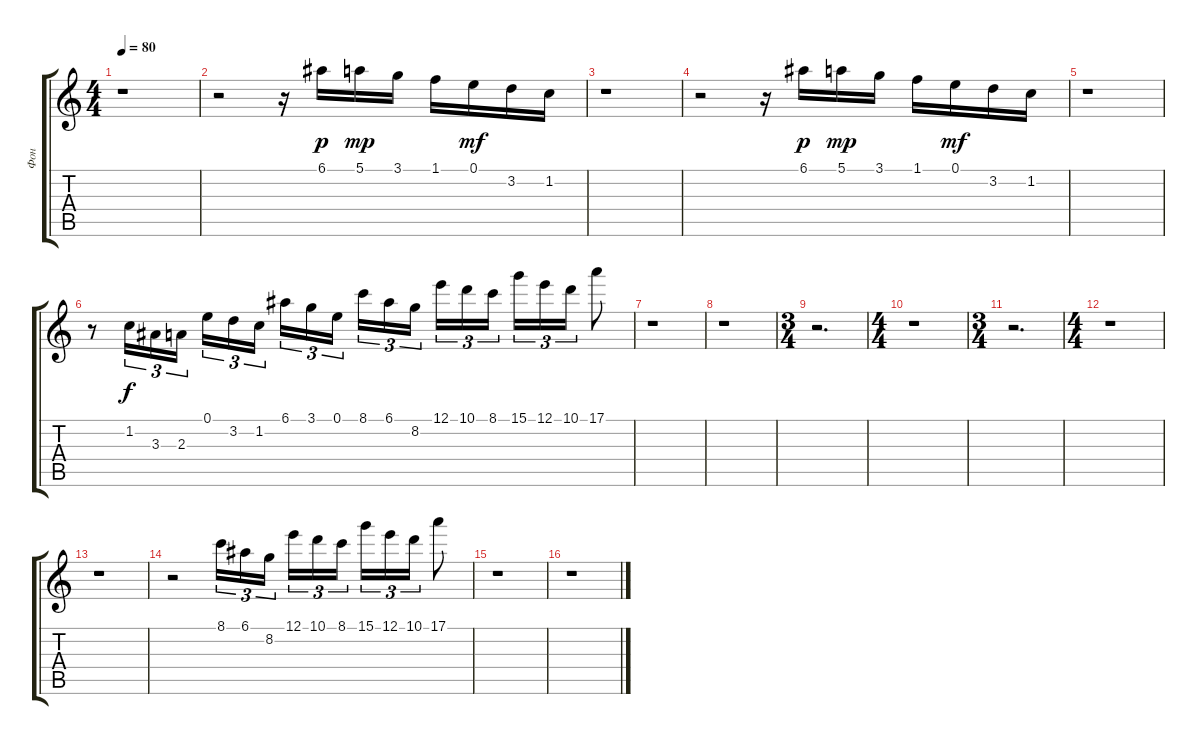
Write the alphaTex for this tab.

\track ("Фон" "Фон") {instrument synthbass2}
\staff {score tabs}
\tuning (E4 B3 G3 D3 A2 E2) {hide}
\ts (4 4)
\tempo 80
\clef g2
\ks c
r.1{dy p} |
r.2 r.16 6.1.16 5.1.16{dy mp} 3.1.16 1.1.16 0.1.16{dy mf} 3.2.16 1.2.16 |
r.1 |
r.2 r.16 6.1.16{dy p} 5.1.16{dy mp} 3.1.16 1.1.16 0.1.16{dy mf} 3.2.16 1.2.16 |
r.1 |
r.8 1.2.16{tu (3 2) dy f} 3.3.16{tu (3 2)} 2.3.16{tu (3 2)} 0.1.16{tu (3 2)} 3.2.16{tu (3 2)} 1.2.16{tu (3 2)} 6.1.16{tu (3 2)} 3.1.16{tu (3 2)} 0.1.16{tu (3 2)} 8.1.16{tu (3 2)} 6.1.16{tu (3 2)} 8.2.16{tu (3 2)} 12.1.16{tu (3 2)} 10.1.16{tu (3 2)} 8.1.16{tu (3 2)} 15.1.16{tu (3 2)} 12.1.16{tu (3 2)} 10.1.16{tu (3 2)} 17.1.8 |
r.1 |
r.1 |
\ts (3 4)
r.2{d} |
\ts (4 4)
r.1 |
\ts (3 4)
r.2{d} |
\ts (4 4)
r.1 |
r.1 |
r.2 8.1.16{tu (3 2)} 6.1.16{tu (3 2)} 8.2.16{tu (3 2)} 12.1.16{tu (3 2)} 10.1.16{tu (3 2)} 8.1.16{tu (3 2)} 15.1.16{tu (3 2)} 12.1.16{tu (3 2)} 10.1.16{tu (3 2)} 17.1.8 |
r.1 |
r.1
